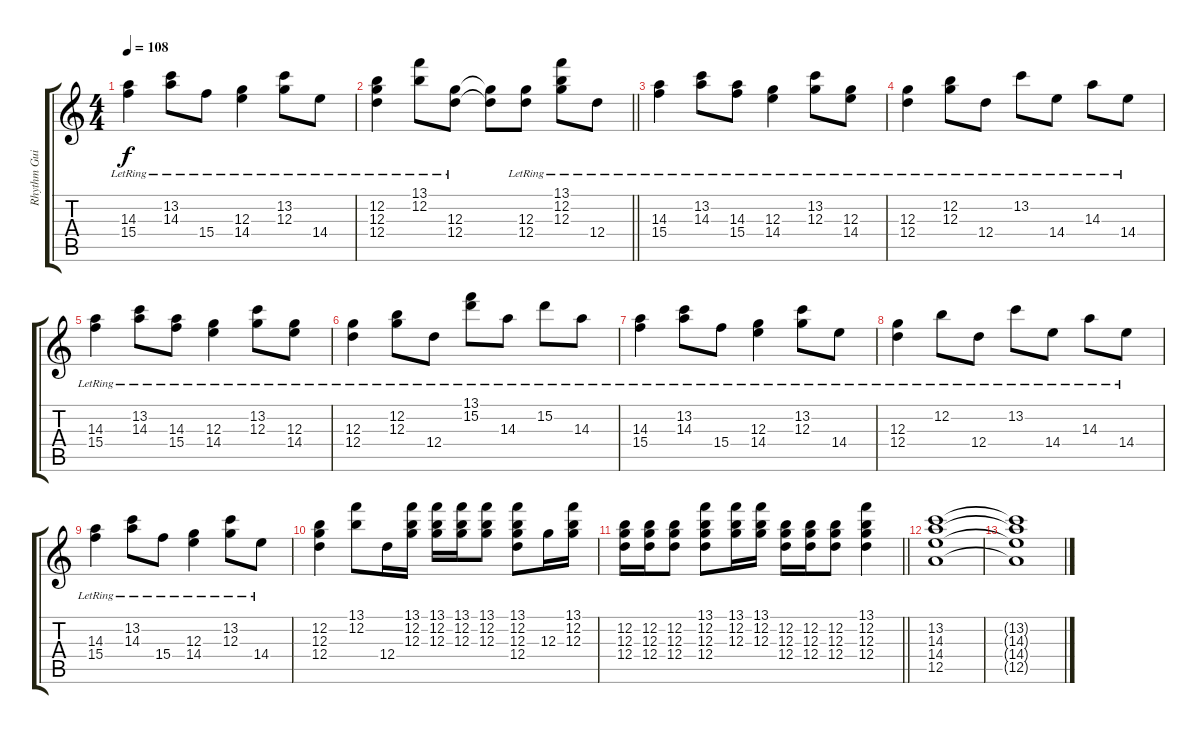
\track ("Rhythm Guitar" "Rhythm Gui") {instrument electricguitarclean}
\staff {score tabs}
\tuning (E4 B3 G3 D3 A2 E2) {hide}
\ts (4 4)
\tempo 108
\clef g2
\ks c
(14.3{lr} 15.4{lr}).4{dy f} (13.2{lr} 14.3{lr}).8 15.4{lr}.8 (12.3{lr} 14.4{lr}).4 (13.2{lr} 12.3{lr}).8 14.4{lr}.8 |
\barLineRight lightlight
(12.2{lr} 12.3{lr} 12.4{lr}).4 (13.1{lr} 12.2{lr}).8 (12.3{lr} 12.4{lr}).8 (12.3{t} 12.4{t}).8 (12.3{lr} 12.4{lr}).8 (13.1{lr} 12.2{lr} 12.3{lr}).8 12.4{lr}.8 |
(14.3{lr} 15.4{lr}).4 (13.2{lr} 14.3{lr}).8 (14.3{lr} 15.4{lr}).8 (12.3{lr} 14.4{lr}).4 (13.2{lr} 12.3{lr}).8 (12.3{lr} 14.4{lr}).8 |
(12.3{lr} 12.4{lr}).4 (12.2{lr} 12.3{lr}).8 12.4{lr}.8 13.2{lr}.8 14.4{lr}.8 14.3{lr}.8 14.4{lr}.8 |
(14.3{lr} 15.4{lr}).4 (13.2{lr} 14.3{lr}).8 (14.3{lr} 15.4{lr}).8 (12.3{lr} 14.4{lr}).4 (13.2{lr} 12.3{lr}).8 (12.3{lr} 14.4{lr}).8 |
(12.3{lr} 12.4{lr}).4 (12.2{lr} 12.3{lr}).8 12.4{lr}.8 (13.1{lr} 15.2{lr}).8 14.3{lr}.8 15.2{lr}.8 14.3{lr}.8 |
(14.3{lr} 15.4{lr}).4 (13.2{lr} 14.3{lr}).8 15.4{lr}.8 (12.3{lr} 14.4{lr}).4 (13.2{lr} 12.3{lr}).8 14.4{lr}.8 |
(12.3{lr} 12.4{lr}).4 12.2{lr}.8 12.4{lr}.8 13.2{lr}.8 14.4{lr}.8 14.3{lr}.8 14.4{lr}.8 |
(14.3{lr} 15.4{lr}).4 (13.2{lr} 14.3{lr}).8 15.4{lr}.8 (12.3{lr} 14.4{lr}).4 (13.2{lr} 12.3{lr}).8 14.4{lr}.8 |
(12.2 12.3 12.4).4 (13.1 12.2).8 12.4.16 (13.1 12.2 12.3).16 (13.1 12.2 12.3).16 (13.1 12.2 12.3).16 (13.1 12.2 12.3).8 (13.1 12.2 12.3 12.4).8 12.3.16 (13.1 12.2 12.3).16 |
\barLineRight lightlight
(12.2 12.3 12.4).16 (12.2 12.3 12.4).16 (12.2 12.3 12.4).8 (13.1 12.2 12.3 12.4).8 (13.1 12.2 12.3).16 (13.1 12.2 12.3).16 (12.2 12.3 12.4).16 (12.2 12.3 12.4).16 (12.2 12.3 12.4).8 (13.1 12.2 12.3 12.4).4 |
(13.2 14.3 14.4 12.5).1 |
(13.2{t} 14.3{t} 14.4{t} 12.5{t}).1
